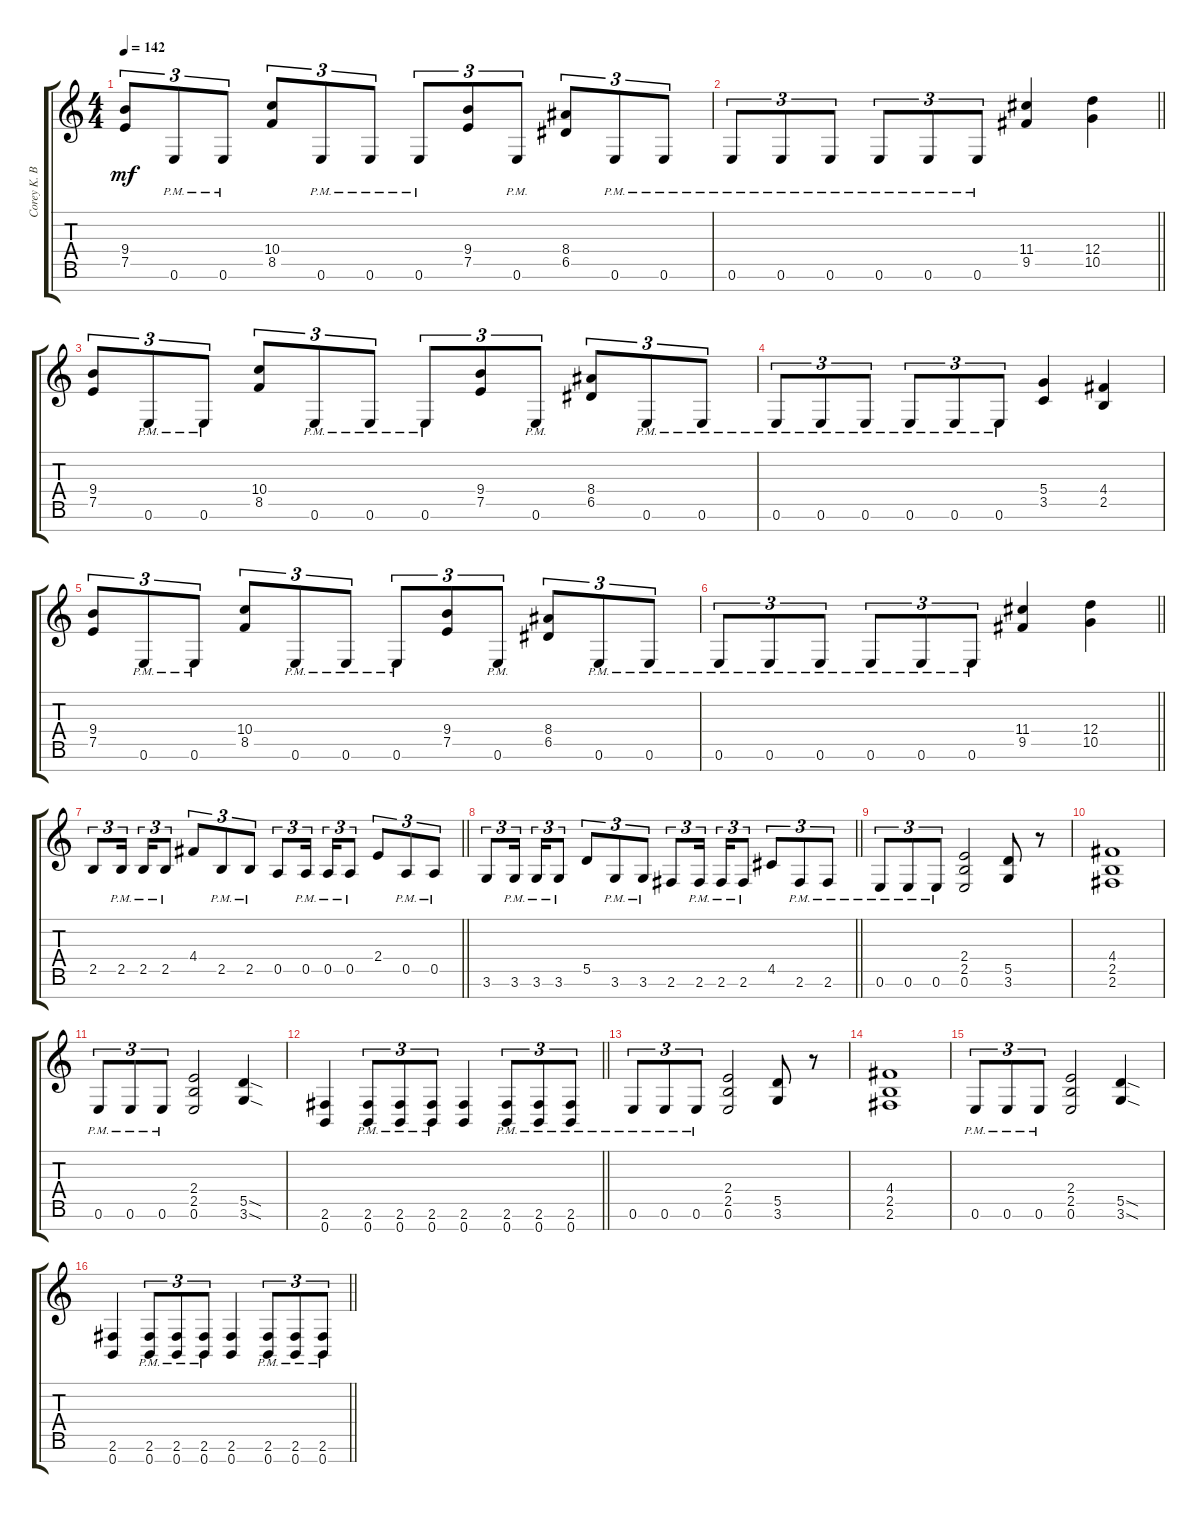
\track ("Corey K. Beaulieu" "Corey K. B") {instrument distortionguitar}
\staff {score tabs}
\tuning (E4 B3 G3 D3 A2 E2 B1) {hide}
\ts (4 4)
\tempo 142
\clef g2
\ks c
(9.4 7.5).8{tu (3 2) dy mf} 0.6{pm}.8{tu (3 2)} 0.6{pm}.8{tu (3 2)} (10.4 8.5).8{tu (3 2)} 0.6{pm}.8{tu (3 2)} 0.6{pm}.8{tu (3 2)} 0.6{pm}.8{tu (3 2)} (9.4 7.5).8{tu (3 2)} 0.6{pm}.8{tu (3 2)} (8.4 6.5).8{tu (3 2)} 0.6{pm}.8{tu (3 2)} 0.6{pm}.8{tu (3 2)} |
\barLineRight lightlight
0.6{pm}.8{tu (3 2)} 0.6{pm}.8{tu (3 2)} 0.6{pm}.8{tu (3 2)} 0.6{pm}.8{tu (3 2)} 0.6{pm}.8{tu (3 2)} 0.6{pm}.8{tu (3 2)} (11.4 9.5).4 (12.4 10.5).4 |
(9.4 7.5).8{tu (3 2)} 0.6{pm}.8{tu (3 2)} 0.6{pm}.8{tu (3 2)} (10.4 8.5).8{tu (3 2)} 0.6{pm}.8{tu (3 2)} 0.6{pm}.8{tu (3 2)} 0.6{pm}.8{tu (3 2)} (9.4 7.5).8{tu (3 2)} 0.6{pm}.8{tu (3 2)} (8.4 6.5).8{tu (3 2)} 0.6{pm}.8{tu (3 2)} 0.6{pm}.8{tu (3 2)} |
0.6{pm}.8{tu (3 2)} 0.6{pm}.8{tu (3 2)} 0.6{pm}.8{tu (3 2)} 0.6{pm}.8{tu (3 2)} 0.6{pm}.8{tu (3 2)} 0.6{pm}.8{tu (3 2)} (5.4 3.5).4 (4.4 2.5).4 |
(9.4 7.5).8{tu (3 2)} 0.6{pm}.8{tu (3 2)} 0.6{pm}.8{tu (3 2)} (10.4 8.5).8{tu (3 2)} 0.6{pm}.8{tu (3 2)} 0.6{pm}.8{tu (3 2)} 0.6{pm}.8{tu (3 2)} (9.4 7.5).8{tu (3 2)} 0.6{pm}.8{tu (3 2)} (8.4 6.5).8{tu (3 2)} 0.6{pm}.8{tu (3 2)} 0.6{pm}.8{tu (3 2)} |
\barLineRight lightlight
0.6{pm}.8{tu (3 2)} 0.6{pm}.8{tu (3 2)} 0.6{pm}.8{tu (3 2)} 0.6{pm}.8{tu (3 2)} 0.6{pm}.8{tu (3 2)} 0.6{pm}.8{tu (3 2)} (11.4 9.5).4 (12.4 10.5).4 |
\section ("" "")
\barLineRight lightlight
2.5.8{tu (3 2)} 2.5{pm}.16{tu (3 2)} 2.5{pm}.16{tu (3 2)} 2.5{pm}.8{tu (3 2)} 4.4.8{tu (3 2)} 2.5{pm}.8{tu (3 2)} 2.5{pm}.8{tu (3 2)} 0.5.8{tu (3 2)} 0.5{pm}.16{tu (3 2)} 0.5{pm}.16{tu (3 2)} 0.5{pm}.8{tu (3 2)} 2.4.8{tu (3 2)} 0.5{pm}.8{tu (3 2)} 0.5{pm}.8{tu (3 2)} |
\barLineRight lightlight
3.6.8{tu (3 2)} 3.6{pm}.16{tu (3 2)} 3.6{pm}.16{tu (3 2)} 3.6{pm}.8{tu (3 2)} 5.5.8{tu (3 2)} 3.6{pm}.8{tu (3 2)} 3.6{pm}.8{tu (3 2)} 2.6.8{tu (3 2)} 2.6{pm}.16{tu (3 2)} 2.6{pm}.16{tu (3 2)} 2.6{pm}.8{tu (3 2)} 4.5.8{tu (3 2)} 2.6{pm}.8{tu (3 2)} 2.6{pm}.8{tu (3 2)} |
\section ("" "")
0.6{pm}.8{tu (3 2)} 0.6{pm}.8{tu (3 2)} 0.6{pm}.8{tu (3 2)} (2.4 2.5 0.6).2 (5.5 3.6).8 r.8 |
(4.4 2.5 2.6).1 |
0.6{pm}.8{tu (3 2)} 0.6{pm}.8{tu (3 2)} 0.6{pm}.8{tu (3 2)} (2.4 2.5 0.6).2 (5.5{sod} 3.6{sod}).4 |
\barLineRight lightlight
(2.6 0.7).4 (2.6{pm} 0.7{pm}).8{tu (3 2)} (2.6{pm} 0.7{pm}).8{tu (3 2)} (2.6{pm} 0.7{pm}).8{tu (3 2)} (2.6 0.7).4 (2.6{pm} 0.7{pm}).8{tu (3 2)} (2.6{pm} 0.7{pm}).8{tu (3 2)} (2.6{pm} 0.7{pm}).8{tu (3 2)} |
0.6{pm}.8{tu (3 2)} 0.6{pm}.8{tu (3 2)} 0.6{pm}.8{tu (3 2)} (2.4 2.5 0.6).2 (5.5 3.6).8 r.8 |
(4.4 2.5 2.6).1 |
0.6{pm}.8{tu (3 2)} 0.6{pm}.8{tu (3 2)} 0.6{pm}.8{tu (3 2)} (2.4 2.5 0.6).2 (5.5{sod} 3.6{sod}).4 |
\barLineRight lightlight
(2.6 0.7).4 (2.6{pm} 0.7{pm}).8{tu (3 2)} (2.6{pm} 0.7{pm}).8{tu (3 2)} (2.6{pm} 0.7{pm}).8{tu (3 2)} (2.6 0.7).4 (2.6{pm} 0.7{pm}).8{tu (3 2)} (2.6{pm} 0.7{pm}).8{tu (3 2)} (2.6{pm} 0.7{pm}).8{tu (3 2)}
